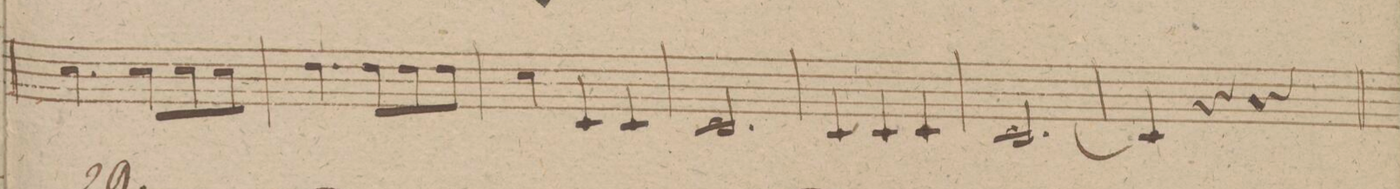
**kern	**dynam
*I"Clarini 1mo in E	*
*clefG2	*
*k[f#c#g#d#]	*
*M3/4	*
4.ee	.
8eeL	.
8ee	.
8eeJ	.
=150	=150
4.ff#	.
8ff#L	.
8ff#	.
8ff#J	.
=151	=151
4ee	.
4e	.
4e	.
=152	=152
2.e	.
=153	=153
4e	.
4e	.
4e	.
=154	=154
[2.e	.
=155	=155
4e]	.
4r	.
4r	.
=156	=156
*-	*-
